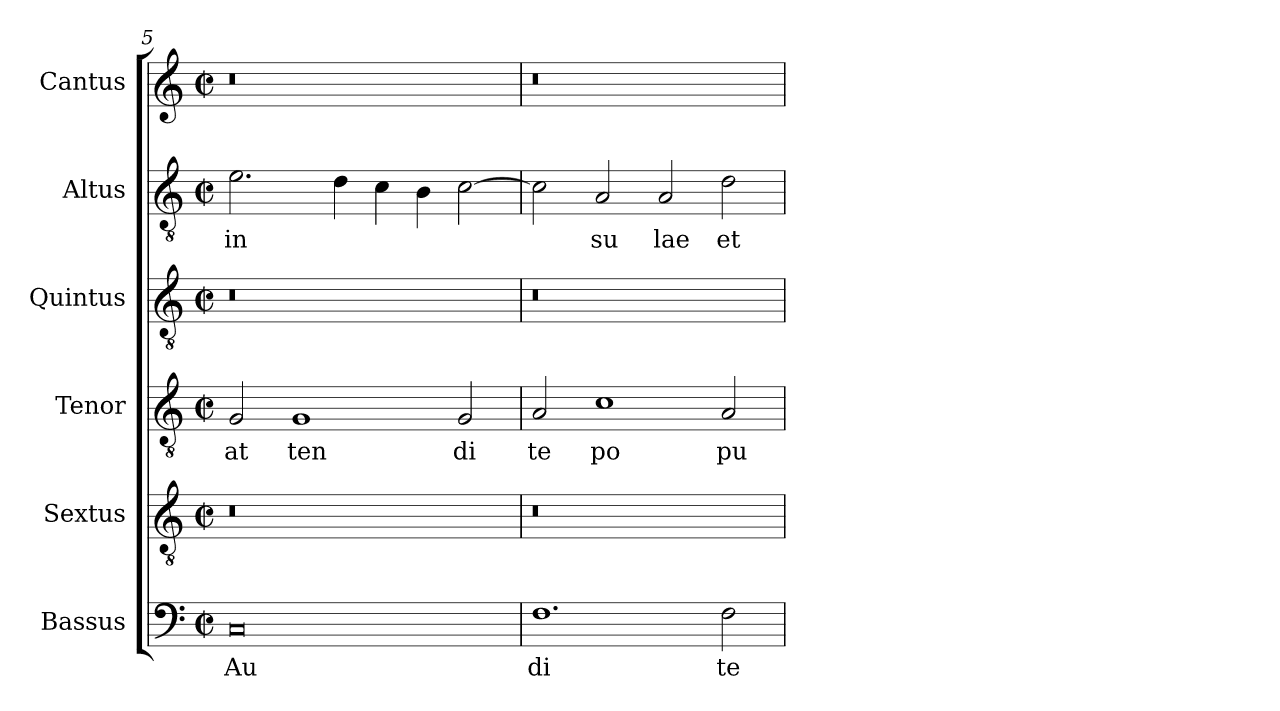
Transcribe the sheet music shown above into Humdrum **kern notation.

**kern	**text	**kern	**kern	**text	**kern	**kern	**text	**kern
*part6	*part6	*part5	*part4	*part4	*part3	*part2	*part2	*part1
*staff6	*staff6	*staff5	*staff4	*staff4	*staff3	*staff2	*staff2	*staff1
*I"Bassus	*	*I"Sextus	*I"Tenor	*	*I"Quintus	*I"Altus	*	*I"Cantus
*clefF4	*	*clefGv2	*clefGv2	*	*clefGv2	*clefGv2	*	*clefG2
*M2/2	*	*M2/2	*M2/2	*	*M2/2	*M2/2	*	*M2/2
*met(c|)	*	*met(c|)	*met(c|)	*	*met(c|)	*met(c|)	*	*met(c|)
=5	=5	=5	=5	=5	=5	=5	=5	=5
!	!LO:LY:b:cj	!	!	!LO:LY:b:cj	!	!	!LO:LY:b:cj	!
0C	Au	0r	2G/	at	0r	2.e\	in	0r
!	!	!	!	!LO:LY:b:cj	!	!	!	!
.	.	.	1G	ten	.	.	.	.
.	.	.	.	.	.	4d\	.	.
.	.	.	.	.	.	4c\	.	.
.	.	.	.	.	.	4B\	.	.
!	!	!	!	!LO:LY:b:cj	!	!	!	!
.	.	.	2G/	di	.	[>2c\	.	.
=6	=6	=6	=6	=6	=6	=6	=6	=6
!	!LO:LY:b:cj	!	!	!LO:LY:b:cj	!	!	!	!
1.F	di	0r	2A/	te	0r	2c\]	.	0r
!	!	!	!	!LO:LY:b:cj	!	!	!LO:LY:b:cj	!
.	.	.	1c	po	.	2A/	su	.
!	!	!	!	!	!	!	!LO:LY:b:cj	!
.	.	.	.	.	.	2A/	lae	.
!	!LO:LY:b:cj	!	!	!LO:LY:b:cj	!	!	!LO:LY:b:cj	!
2F\	te	.	2A/	pu	.	2d\	et	.
=	=	=	=	=	=	=	=	=
*-	*-	*-	*-	*-	*-	*-	*-	*-
